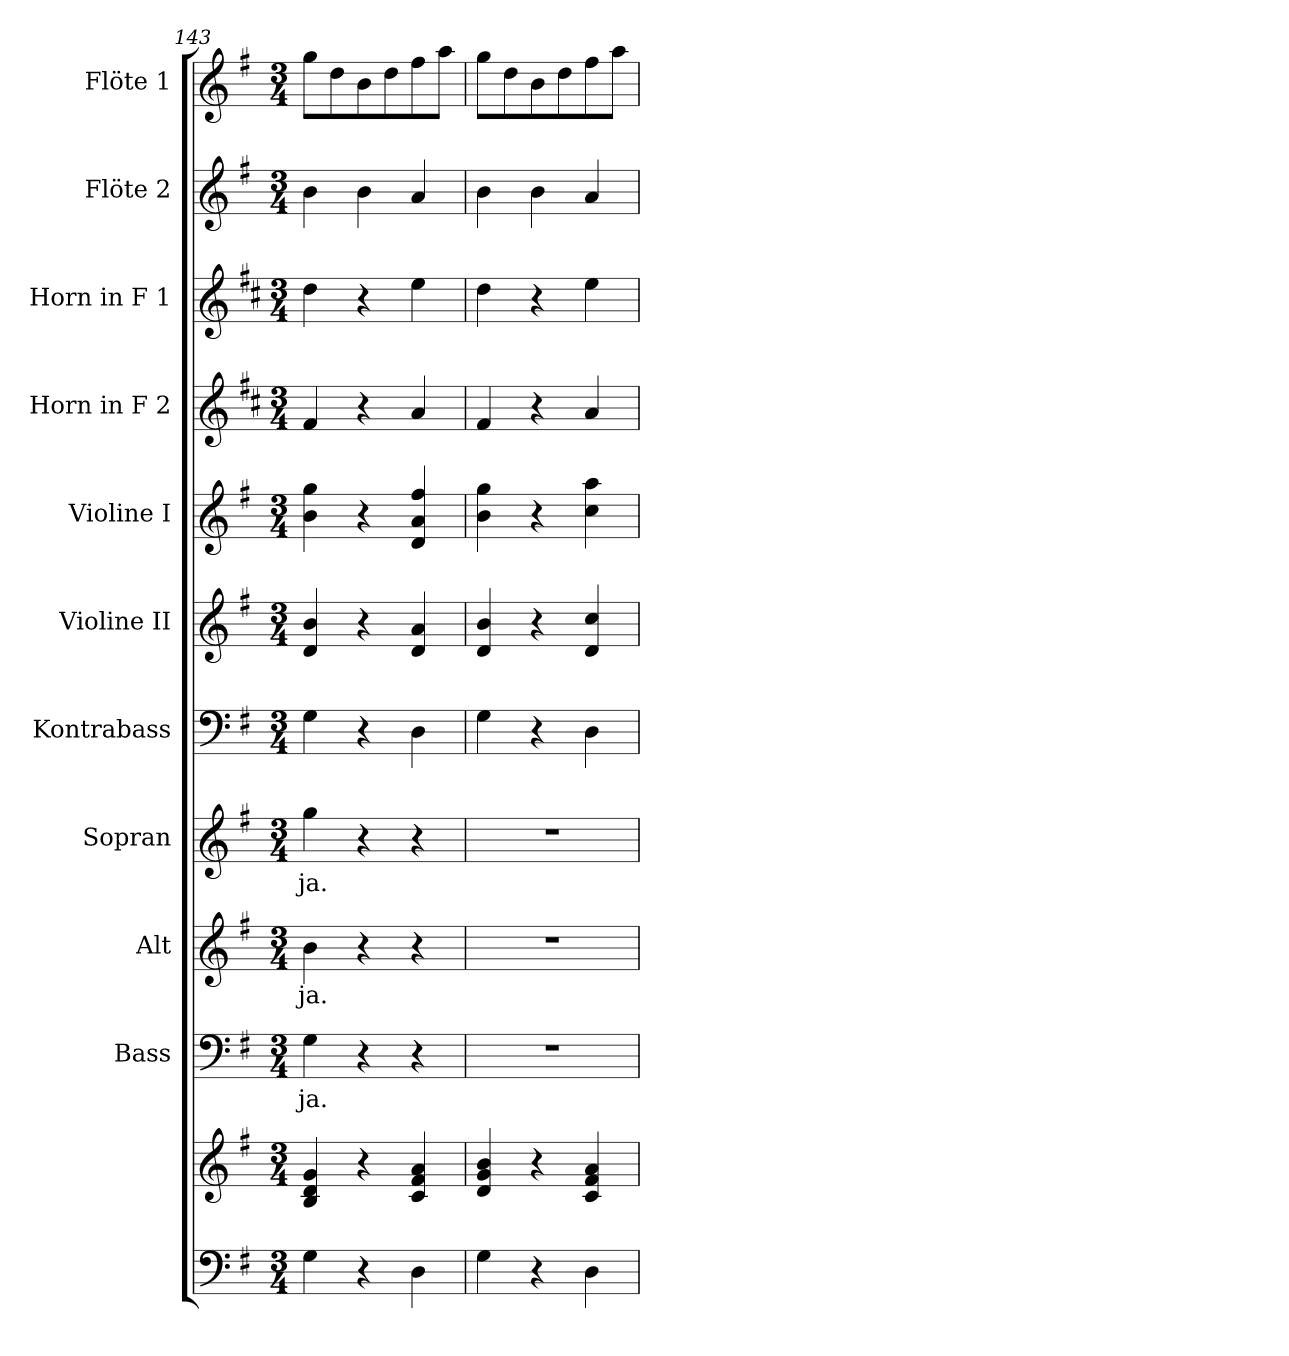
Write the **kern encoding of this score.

**kern	**kern	**kern	**text	**kern	**text	**kern	**text	**kern	**kern	**kern	**kern	**kern	**kern	**kern
*part11	*part11	*part10	*part10	*part9	*part9	*part8	*part8	*part7	*part6	*part5	*part4	*part3	*part2	*part1
*staff12	*staff11	*staff10	*staff10	*staff9	*staff9	*staff8	*staff8	*staff7	*staff6	*staff5	*staff4	*staff3	*staff2	*staff1
*	*	*I"Bass	*	*I"Alt	*	*I"Sopran	*	*I"Kontrabass	*I"Violine II	*I"Violine I	*I"Horn in F 2	*I"Horn in F 1	*I"Flöte 2	*I"Flöte 1
*	*	*I'B.	*	*I'A.	*	*I'S.	*	*I'Kb.	*I'Vl. II	*I'Vl. I	*	*	*I'Fl. 2	*I'Fl. 1
*clefF4	*clefG2	*clefF4	*	*clefG2	*	*clefG2	*	*clefF4	*clefG2	*clefG2	*clefG2	*clefG2	*clefG2	*clefG2
*	*	*	*	*	*	*	*	*ITrd7c12	*	*	*ITrd4c7	*ITrd4c7	*	*
*k[f#]	*k[f#]	*k[f#]	*	*k[f#]	*	*k[f#]	*	*k[f#]	*k[f#]	*k[f#]	*k[f#]	*k[f#]	*k[f#]	*k[f#]
*G:	*G:	*G:	*	*G:	*	*G:	*	*G:	*G:	*G:	*G:	*G:	*G:	*G:
*M3/4	*M3/4	*M3/4	*	*M3/4	*	*M3/4	*	*M3/4	*M3/4	*M3/4	*M3/4	*M3/4	*M3/4	*M3/4
=143	=143	=143	=143	=143	=143	=143	=143	=143	=143	=143	=143	=143	=143	=143
!	!	!	!LO:LY:b	!	!LO:LY:b	!	!LO:LY:b	!	!	!	!	!	!	!
4G\	4B/ 4d/ 4g/	4G\	-ja.	4b\	-ja.	4gg\	-ja.	4GG\	4d/ 4b/	4b\ 4gg\	4B/	4g\	4b\	8gg\L
.	.	.	.	.	.	.	.	.	.	.	.	.	.	8dd\
4r	4r	4r	.	4r	.	4r	.	4r	4r	4r	4r	4r	4b\	8b\
.	.	.	.	.	.	.	.	.	.	.	.	.	.	8dd\
4D\	4c/ 4f#/ 4a/	4r	.	4r	.	4r	.	4DD\	4d/ 4a/	4d/ 4a/ 4ff#/	4d/	4a\	4a/	8ff#\
.	.	.	.	.	.	.	.	.	.	.	.	.	.	8aa\J
=144	=144	=144	=144	=144	=144	=144	=144	=144	=144	=144	=144	=144	=144	=144
4G\	4d/ 4g/ 4b/	2.r	.	2.r	.	2.r	.	4GG\	4d/ 4b/	4b\ 4gg\	4B/	4g\	4b\	8gg\L
.	.	.	.	.	.	.	.	.	.	.	.	.	.	8dd\
4r	4r	.	.	.	.	.	.	4r	4r	4r	4r	4r	4b\	8b\
.	.	.	.	.	.	.	.	.	.	.	.	.	.	8dd\
4D\	4c/ 4f#/ 4a/	.	.	.	.	.	.	4DD\	4d/ 4cc/	4cc\ 4aa\	4d/	4a\	4a/	8ff#\
.	.	.	.	.	.	.	.	.	.	.	.	.	.	8aa\J
=	=	=	=	=	=	=	=	=	=	=	=	=	=	=
*-	*-	*-	*-	*-	*-	*-	*-	*-	*-	*-	*-	*-	*-	*-
